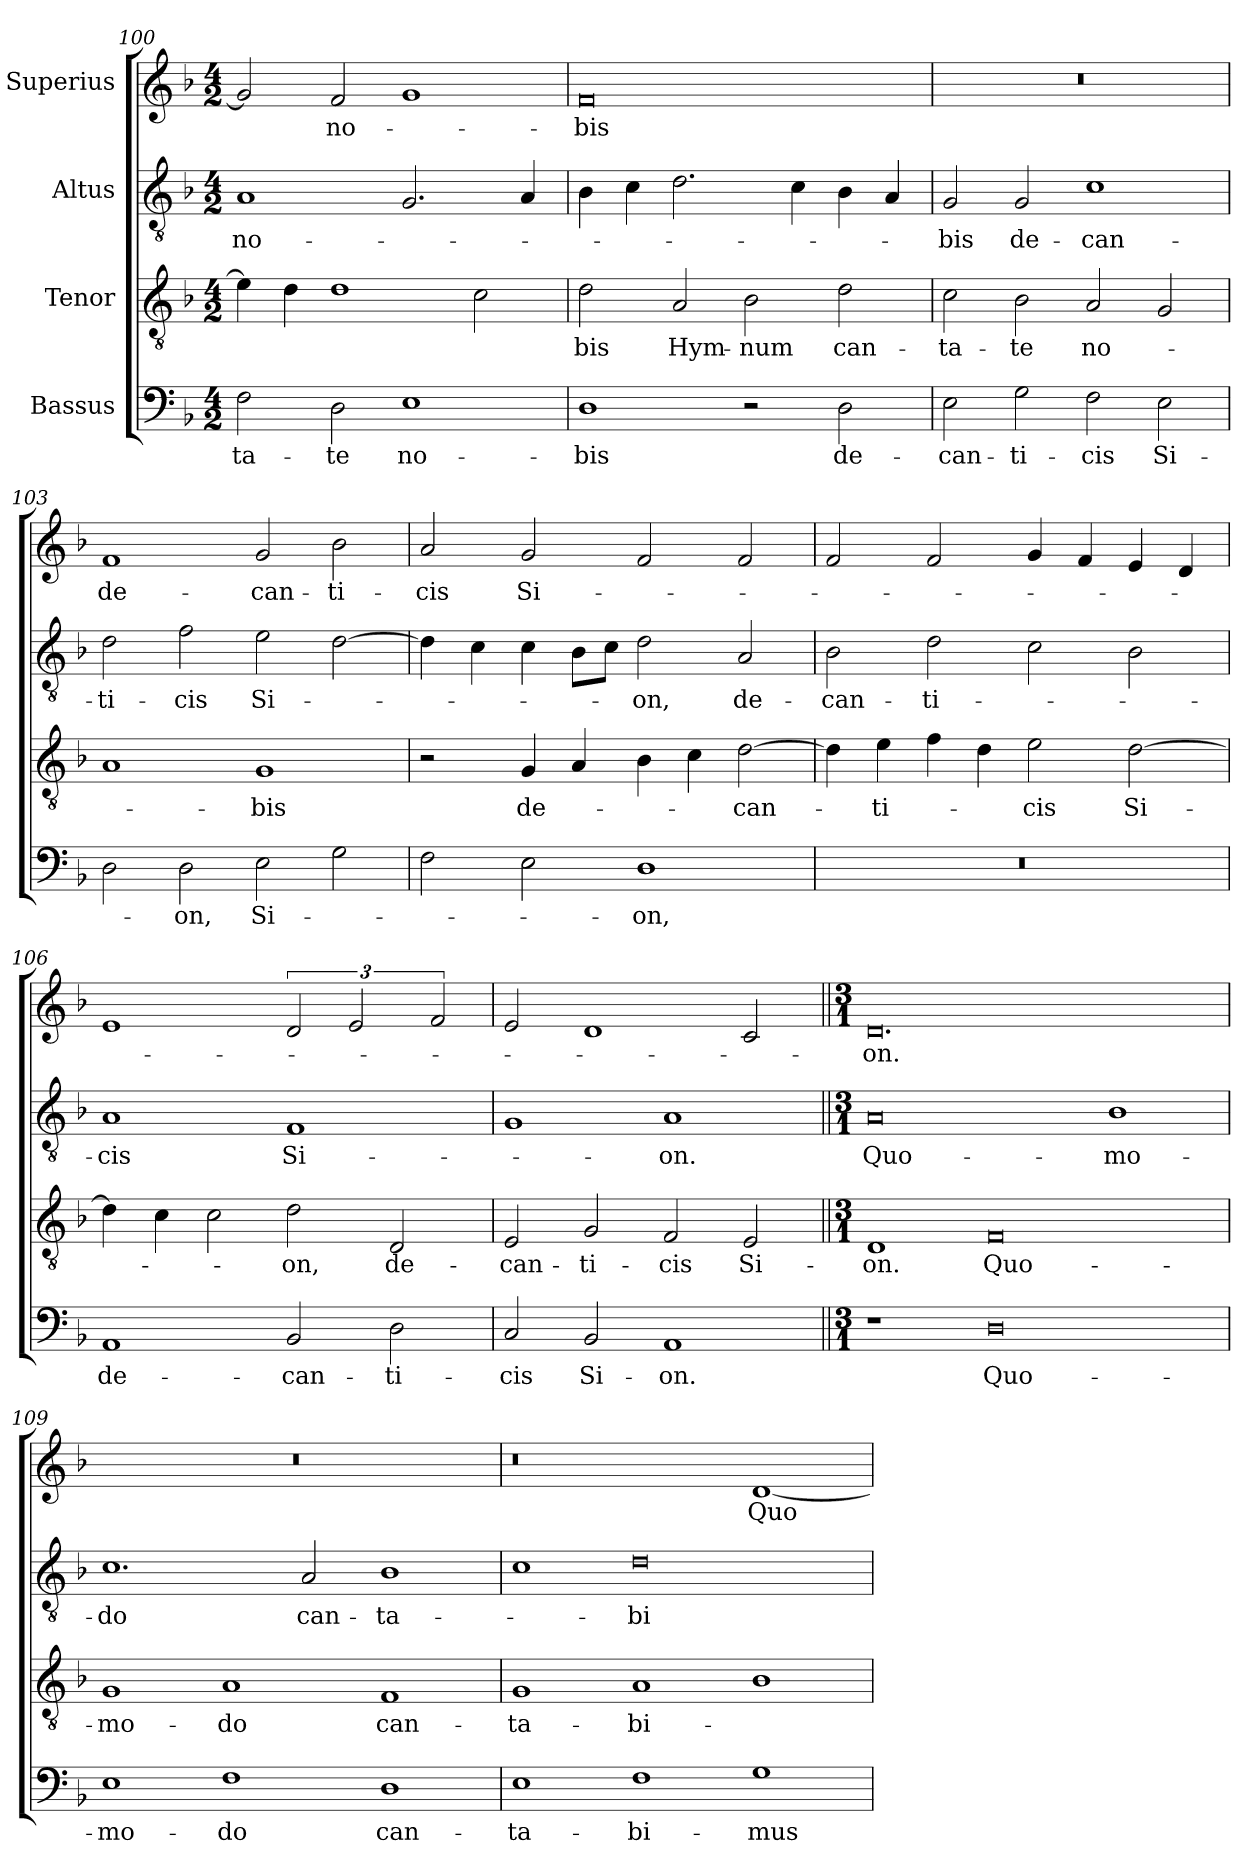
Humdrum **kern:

**kern	**text	**kern	**text	**kern	**text	**kern	**text
*part4	*part4	*part3	*part3	*part2	*part2	*part1	*part1
*staff4	*staff4	*staff3	*staff3	*staff2	*staff2	*staff1	*staff1
*I"Bassus	*	*I"Tenor	*	*I"Altus	*	*I"Superius	*
*clefF4	*	*clefGv2	*	*clefGv2	*	*clefG2	*
*k[b-]	*	*k[b-]	*	*k[b-]	*	*k[b-]	*
*M4/2	*	*M4/2	*	*M4/2	*	*M4/2	*
=100	=100	=100	=100	=100	=100	=100	=100
2F\	-ta-	4e\]	.	1A/	no-	2g/]	.
.	.	4d\	.	.	.	.	.
2D\	-te	1d\	.	.	.	2f/	no-
1E\	no-	.	.	2.G/	.	1g/	.
.	.	2c\	.	.	.	.	.
.	.	.	.	4A/	.	.	.
=101	=101	=101	=101	=101	=101	=101	=101
1D\	-bis	2d\	-bis	4B-\	.	0f/	-bis
.	.	.	.	4c\	.	.	.
.	.	2A/	Hym-	2.d\	.	.	.
2r	.	2B-\	-num	.	.	.	.
.	.	.	.	4c\	.	.	.
2D\	de-	2d\	can-	4B-\	.	.	.
.	.	.	.	4A/	.	.	.
=102	=102	=102	=102	=102	=102	=102	=102
2E\	can-	2c\	-ta-	2G/	-bis	0r	.
2G\	-ti-	2B-\	-te	2G/	de-	.	.
2F\	-cis	2A/	no-	1c\	can-	.	.
2E\	Si-	2G/	.	.	.	.	.
=103	=103	=103	=103	=103	=103	=103	=103
2D\	.	1A/	.	2d\	-ti-	1f/	de-
2D\	-on,	.	.	2f\	-cis	.	.
2E\	Si-	1G/	-bis	2e\	Si-	2g/	can-
2G\	.	.	.	[2d\	.	2b-\	-ti-
=104	=104	=104	=104	=104	=104	=104	=104
2F\	.	2r	.	4d\]	.	2a/	-cis
.	.	.	.	4c\	.	.	.
2E\	.	4G/	de-	4c\	.	2g/	Si-
.	.	4A/	.	8B-\L	.	.	.
.	.	.	.	8c\J	.	.	.
1D\	-on,	4B-\	.	2d\	-on,	2f/	.
.	.	4c\	.	.	.	.	.
.	.	[2d\	can-	2A/	de-	2f/	.
=105	=105	=105	=105	=105	=105	=105	=105
0r	.	4d\]	.	2B-\	can-	2f/	.
.	.	4e\	-ti-	.	.	.	.
.	.	4f\	.	2d\	-ti-	2f/	.
.	.	4d\	.	.	.	.	.
.	.	2e\	-cis	2c\	.	4g/	.
.	.	.	.	.	.	4f/	.
.	.	[2d\	Si-	2B-\	.	4e/	.
.	.	.	.	.	.	4d/	.
=106	=106	=106	=106	=106	=106	=106	=106
1AA/	de-	4d\]	.	1A/	-cis	1e/	.
.	.	4c\	.	.	.	.	.
.	.	2c\	.	.	.	.	.
2BB-/	can-	2d\	-on,	1F/	Si-	3d/	.
.	.	.	.	.	.	3e/	.
2D\	-ti-	2D/	de-	.	.	.	.
.	.	.	.	.	.	3f/	.
=107	=107	=107	=107	=107	=107	=107	=107
2C/	-cis	2E/	can-	1G/	.	2e/	.
2BB-/	Si-	2G/	-ti-	.	.	1d/	.
1AA/	-on.	2F/	-cis	1A/	-on.	.	.
.	.	2E/	Si-	.	.	2c/	.
=108||	=108||	=108||	=108||	=108||	=108||	=108||	=108||
*M3/1	*	*M3/1	*	*M3/1	*	*M3/1	*
1r	.	1D/	-on.	0A/	Quo-	0.d/	-on.
0D\	Quo-	0F/	Quo-	.	.	.	.
.	.	.	.	1B-\	-mo-	.	.
=109	=109	=109	=109	=109	=109	=109	=109
!	!	!	!	!	!	!LO:N:vis=0	!
1E\	-mo-	1G/	-mo-	1.c\	-do	0.r	.
1F\	-do	1A/	-do	.	.	.	.
.	.	.	.	2A/	can-	.	.
1D\	can-	1F/	can-	1B-\	-ta-	.	.
=110	=110	=110	=110	=110	=110	=110	=110
1E\	-ta-	1G/	-ta-	1c\	.	0r	.
1F\	-bi-	1A/	-bi-	0d\	-bi-	.	.
1G\	-mus	1B-\	.	.	.	[1d/	Quo-
=	=	=	=	=	=	=	=
*-	*-	*-	*-	*-	*-	*-	*-
